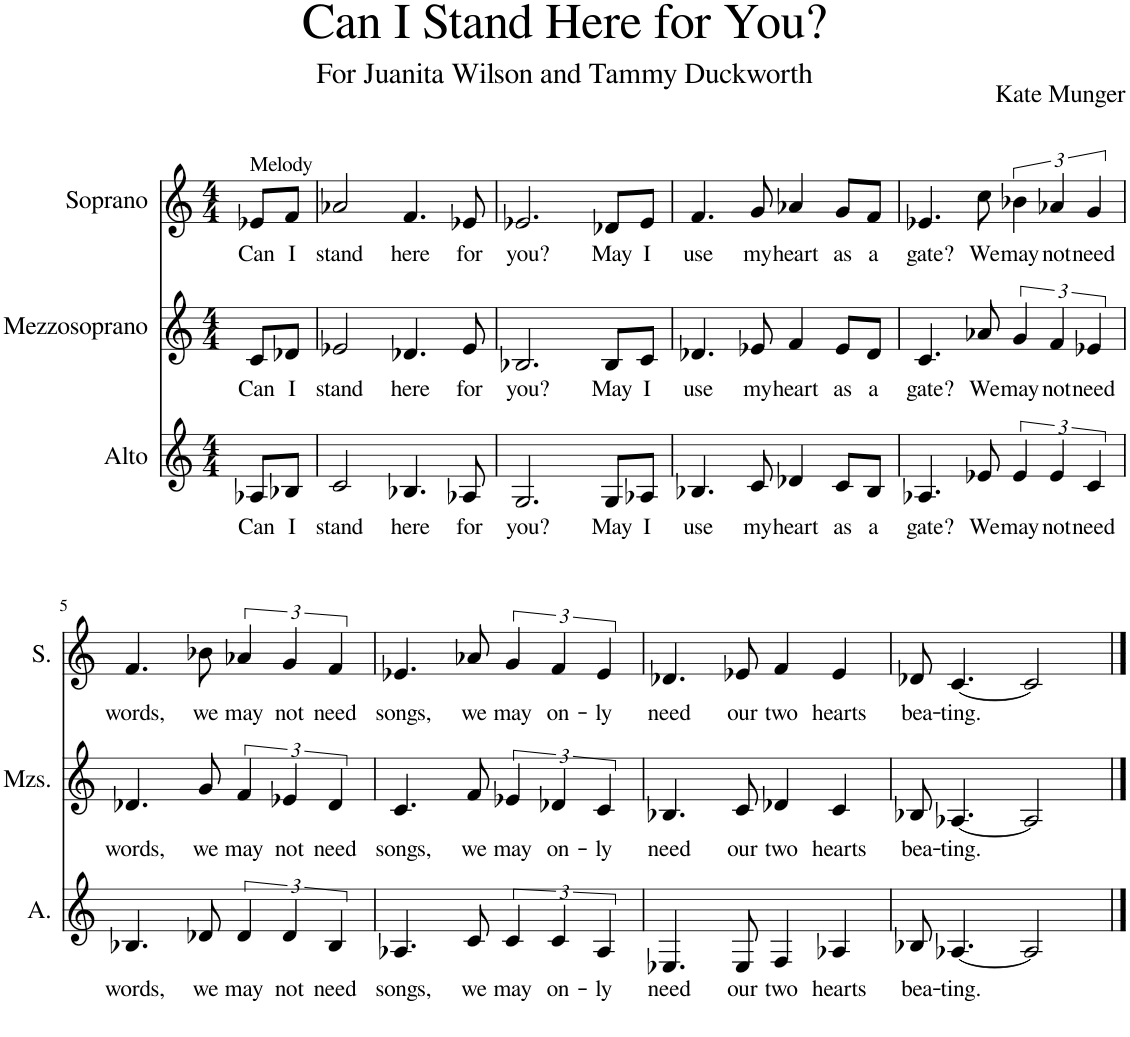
**kern	**text	**kern	**text	**kern	**text
*part3	*part3	*part2	*part2	*part1	*part1
*staff3	*staff3	*staff2	*staff2	*staff1	*staff1
*I"Alto	*	*I"Mezzosoprano	*	*I"Soprano	*
*I'A.	*	*I'Mzs.	*	*I'S.	*
*clefG2	*	*clefG2	*	*clefG2	*
*k[]	*	*k[]	*	*k[]	*
*M4/4	*	*M4/4	*	*M4/4	*
=	=	=	=	=	=
!	!	!	!	!LO:TX:a:t=Melody	!
!	!LO:LY:b	!	!LO:LY:b	!	!LO:LY:b
8A-X/L	Can	8c/L	Can	8e-X/L	Can
!	!LO:LY:b	!	!LO:LY:b	!	!LO:LY:b
8B-X/J	I	8d-X/J	I	8f/J	I
=1	=1	=1	=1	=1	=1
!	!LO:LY:b	!	!LO:LY:b	!	!LO:LY:b
2c/	stand	2e-X/	stand	2a-X/	stand
!	!LO:LY:b	!	!LO:LY:b	!	!LO:LY:b
4.B-X/	here	4.d-X/	here	4.f/	here
!	!LO:LY:b	!	!LO:LY:b	!	!LO:LY:b
8A-X/	for	8e-/	for	8e-X/	for
=2	=2	=2	=2	=2	=2
!	!LO:LY:b	!	!LO:LY:b	!	!LO:LY:b
2.G/	you?	2.B-X/	you?	2.e-X/	you?
!	!LO:LY:b	!	!LO:LY:b	!	!LO:LY:b
8G/L	May	8B-/L	May	8d-X/L	May
!	!LO:LY:b	!	!LO:LY:b	!	!LO:LY:b
8A-X/J	I	8c/J	I	8e-/J	I
=3	=3	=3	=3	=3	=3
!	!LO:LY:b	!	!LO:LY:b	!	!LO:LY:b
4.B-X/	use	4.d-X/	use	4.f/	use
!	!LO:LY:b	!	!LO:LY:b	!	!LO:LY:b
8c/	my	8e-X/	my	8g/	my
!	!LO:LY:b	!	!LO:LY:b	!	!LO:LY:b
4d-X/	heart	4f/	heart	4a-X/	heart
!	!LO:LY:b	!	!LO:LY:b	!	!LO:LY:b
8c/L	as	8e-/L	as	8g/L	as
!	!LO:LY:b	!	!LO:LY:b	!	!LO:LY:b
8B-/J	a	8d-/J	a	8f/J	a
=4	=4	=4	=4	=4	=4
!	!LO:LY:b	!	!LO:LY:b	!	!LO:LY:b
4.A-X/	gate?	4.c/	gate?	4.e-X/	gate?
!	!LO:LY:b	!	!LO:LY:b	!	!LO:LY:b
8e-X/	We	8a-X/	We	8cc\	We
!	!LO:LY:b	!	!LO:LY:b	!	!LO:LY:b
6e-/	may	6g/	may	6b-X\	may
!	!LO:LY:b	!	!LO:LY:b	!	!LO:LY:b
6e-/	not	6f/	not	6a-X/	not
!	!LO:LY:b	!	!LO:LY:b	!	!LO:LY:b
6c/	need	6e-X/	need	6g/	need
!!LO:LB:g=z
=5	=5	=5	=5	=5	=5
!	!LO:LY:b	!	!LO:LY:b	!	!LO:LY:b
4.B-X/	words,	4.d-X/	words,	4.f/	words,
!	!LO:LY:b	!	!LO:LY:b	!	!LO:LY:b
8d-X/	we	8g/	we	8b-X\	we
!	!LO:LY:b	!	!LO:LY:b	!	!LO:LY:b
6d-/	may	6f/	may	6a-X/	may
!	!LO:LY:b	!	!LO:LY:b	!	!LO:LY:b
6d-/	not	6e-X/	not	6g/	not
!	!LO:LY:b	!	!LO:LY:b	!	!LO:LY:b
6B-/	need	6d-/	need	6f/	need
=6	=6	=6	=6	=6	=6
!	!LO:LY:b	!	!LO:LY:b	!	!LO:LY:b
4.A-X/	songs,	4.c/	songs,	4.e-X/	songs,
!	!LO:LY:b	!	!LO:LY:b	!	!LO:LY:b
8c/	we	8f/	we	8a-X/	we
!	!LO:LY:b	!	!LO:LY:b	!	!LO:LY:b
6c/	may	6e-X/	may	6g/	may
!	!LO:LY:b	!	!LO:LY:b	!	!LO:LY:b
6c/	on-	6d-X/	on-	6f/	on-
!	!LO:LY:b	!	!LO:LY:b	!	!LO:LY:b
6A-/	-ly	6c/	-ly	6e-/	-ly
=7	=7	=7	=7	=7	=7
!	!LO:LY:b	!	!LO:LY:b	!	!LO:LY:b
4.E-X/	need	4.B-X/	need	4.d-X/	-need
!	!LO:LY:b	!	!LO:LY:b	!	!LO:LY:b
8E-/	our	8c/	our	8e-X/	our
!	!LO:LY:b	!	!LO:LY:b	!	!LO:LY:b
4F/	two	4d-X/	two	4f/	two
!	!LO:LY:b	!	!LO:LY:b	!	!LO:LY:b
4A-X/	hearts	4c/	hearts	4e-/	hearts
=8	=8	=8	=8	=8	=8
!	!LO:LY:b	!	!LO:LY:b	!	!LO:LY:b
8B-X/	bea-	8B-X/	bea-	8d-X/	bea-
!	!LO:LY:b	!	!LO:LY:b	!	!LO:LY:b
[4.A-X/	-ting.	[4.A-X/	-ting.	[4.c/	-ting.
2A-/]	.	2A-/]	.	2c/]	.
==	==	==	==	==	==
*-	*-	*-	*-	*-	*-
